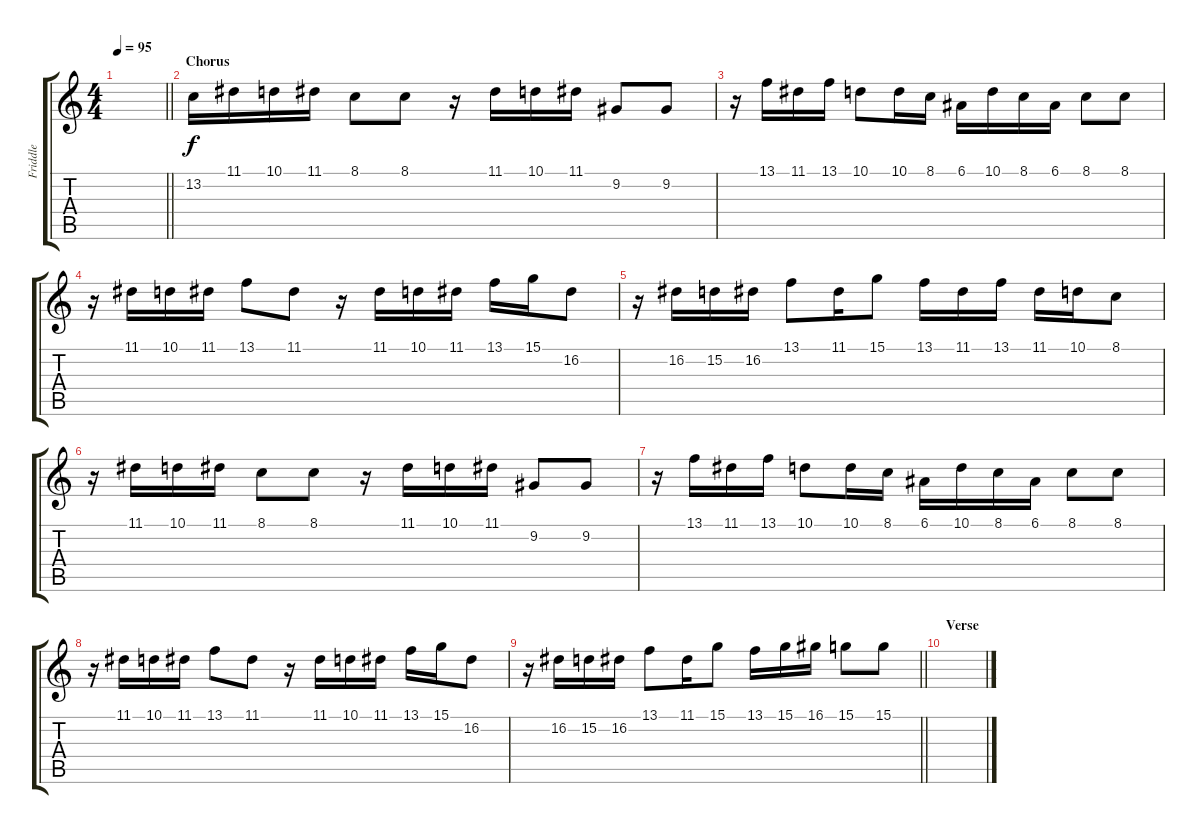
\track ("Friddle" "Friddle") {instrument violin}
\staff {score tabs}
\tuning (E4 B3 G3 D3 A2 E2) {hide}
\ts (4 4)
\tempo 95
\clef g2
\barLineRight lightlight
\ks c
|
\section ("" "Chorus")
13.2.16 11.1.16 10.1.16 11.1.16 8.1.8 8.1.8 r.16 11.1.16 10.1.16 11.1.16 9.2.8 9.2.8 |
r.16 13.1.16 11.1.16 13.1.16 10.1.8 10.1.16 8.1.16 6.1.16 10.1.16 8.1.16 6.1.16 8.1.8 8.1.8 |
r.16 11.1.16 10.1.16 11.1.16 13.1.8 11.1.8 r.16 11.1.16 10.1.16 11.1.16 13.1.16 15.1.16 16.2.8 |
r.16 16.2.16 15.2.16 16.2.16 13.1.8 11.1.16 15.1.8 13.1.16 11.1.16 13.1.16 11.1.16 10.1.16 8.1.8 |
r.16 11.1.16 10.1.16 11.1.16 8.1.8 8.1.8 r.16 11.1.16 10.1.16 11.1.16 9.2.8 9.2.8 |
r.16 13.1.16 11.1.16 13.1.16 10.1.8 10.1.16 8.1.16 6.1.16 10.1.16 8.1.16 6.1.16 8.1.8 8.1.8 |
r.16 11.1.16 10.1.16 11.1.16 13.1.8 11.1.8 r.16 11.1.16 10.1.16 11.1.16 13.1.16 15.1.16 16.2.8 |
\barLineRight lightlight
r.16 16.2.16 15.2.16 16.2.16 13.1.8 11.1.16 15.1.8 13.1.16 15.1.16 16.1.16 15.1.8 15.1.8 |
\section ("" "Verse")
